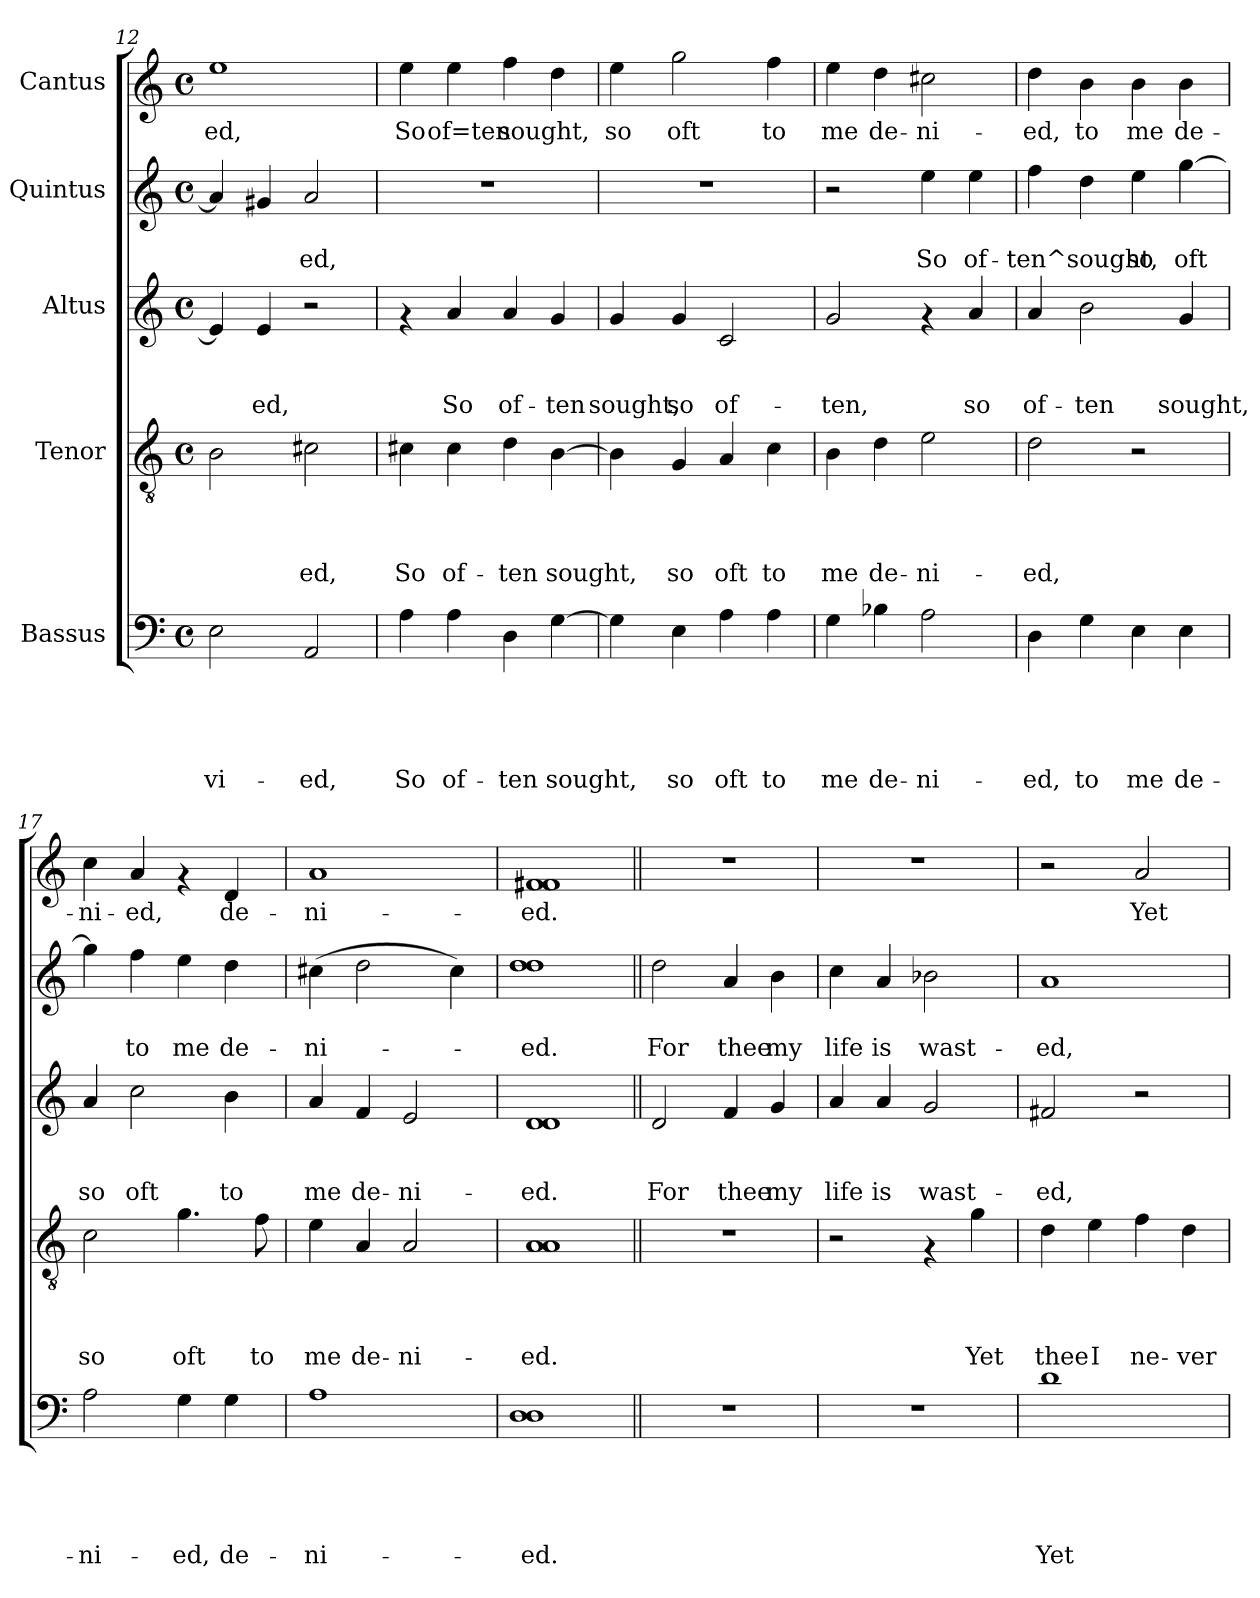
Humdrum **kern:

**kern	**text	**text	**text	**text	**text	**kern	**text	**text	**text	**text	**kern	**text	**text	**text	**kern	**text	**text	**kern	**text
*part5	*part5	*part5	*part5	*part5	*part5	*part4	*part4	*part4	*part4	*part4	*part3	*part3	*part3	*part3	*part2	*part2	*part2	*part1	*part1
*staff5	*staff5	*staff5	*staff5	*staff5	*staff5	*staff4	*staff4	*staff4	*staff4	*staff4	*staff3	*staff3	*staff3	*staff3	*staff2	*staff2	*staff2	*staff1	*staff1
*I"Bassus	*	*	*	*	*	*I"Tenor	*	*	*	*	*I"Altus	*	*	*	*I"Quintus	*	*	*I"Cantus	*
*clefF4	*	*	*	*	*	*clefGv2	*	*	*	*	*clefG2	*	*	*	*clefG2	*	*	*clefG2	*
*k[]	*	*	*	*	*	*k[]	*	*	*	*	*k[]	*	*	*	*k[]	*	*	*k[]	*
*C:	*	*	*	*	*	*C:	*	*	*	*	*C:	*	*	*	*C:	*	*	*C:	*
*M4/4	*	*	*	*	*	*M4/4	*	*	*	*	*M4/4	*	*	*	*M4/4	*	*	*M4/4	*
*met(c)	*	*	*	*	*	*met(c)	*	*	*	*	*met(c)	*	*	*	*met(c)	*	*	*met(c)	*
=12	=12	=12	=12	=12	=12	=12	=12	=12	=12	=12	=12	=12	=12	=12	=12	=12	=12	=12	=12
!	!	!	!	!	!LO:LY:b	!	!	!	!	!	!	!	!	!	!	!	!	!	!LO:LY:b
2E\	.	.	.	.	-vi-	2B\	.	.	.	.	4e/]	.	.	.	4a/]	.	.	1ee	-ed,
!	!	!	!	!	!	!	!	!	!	!	!	!	!	!LO:LY:b	!	!	!	!	!
.	.	.	.	.	.	.	.	.	.	.	4e/	.	.	-ed,	4g#X/	.	.	.	.
!	!	!	!	!	!LO:LY:b	!	!	!	!	!LO:LY:b	!	!	!	!	!	!	!LO:LY:b	!	!
2AA/	.	.	.	.	-ed,	2c#X\	.	.	.	-ed,	2r	.	.	.	2a/	.	-ed,	.	.
!!LO:PB:g=z
=13	=13	=13	=13	=13	=13	=13	=13	=13	=13	=13	=13	=13	=13	=13	=13	=13	=13	=13	=13
!	!	!	!	!	!LO:LY:b	!	!	!	!	!LO:LY:b	!	!	!	!	!	!	!	!	!LO:LY:b
4A\	.	.	.	.	So	4c#X\	.	.	.	So	4rf	.	.	.	1r	.	.	4ee\	So
!	!	!	!	!	!LO:LY:b	!	!	!	!	!LO:LY:b	!	!	!	!LO:LY:b	!	!	!	!	!LO:LY:b
4A\	.	.	.	.	of-	4c#\	.	.	.	of-	4a/	.	.	So	.	.	.	4ee\	of=ten
!	!	!	!	!	!LO:LY:b	!	!	!	!	!LO:LY:b	!	!	!	!LO:LY:b	!	!	!	!	!LO:LY:b
4D\	.	.	.	.	-ten	4d\	.	.	.	-ten	4a/	.	.	of-	.	.	.	4ff\	sought,
!	!	!	!	!	!LO:LY:b	!	!	!	!	!LO:LY:b	!	!	!	!LO:LY:b	!	!	!	!	!
[>4G\	.	.	.	.	sought,	[>4B\	.	.	.	sought,	4g/	.	.	-ten	.	.	.	4dd\	.
=14	=14	=14	=14	=14	=14	=14	=14	=14	=14	=14	=14	=14	=14	=14	=14	=14	=14	=14	=14
!	!	!	!	!	!	!	!	!	!	!	!	!	!	!LO:LY:b	!	!	!	!	!LO:LY:b
4G\]	.	.	.	.	.	4B\]	.	.	.	.	4g/	.	.	sought,	1r	.	.	4ee\	so
!	!	!	!	!	!LO:LY:b	!	!	!	!	!LO:LY:b	!	!	!	!LO:LY:b	!	!	!	!	!LO:LY:b
4E\	.	.	.	.	so	4G/	.	.	.	so	4g/	.	.	so	.	.	.	2gg\	oft
!	!	!	!	!	!LO:LY:b	!	!	!	!	!LO:LY:b	!	!	!	!LO:LY:b	!	!	!	!	!
4A\	.	.	.	.	oft	4A/	.	.	.	oft	2c/	.	.	of-	.	.	.	.	.
!	!	!	!	!	!LO:LY:b	!	!	!	!	!LO:LY:b	!	!	!	!	!	!	!	!	!LO:LY:b
4A\	.	.	.	.	to	4c\	.	.	.	to	.	.	.	.	.	.	.	4ff\	to
=15	=15	=15	=15	=15	=15	=15	=15	=15	=15	=15	=15	=15	=15	=15	=15	=15	=15	=15	=15
!	!	!	!	!	!LO:LY:b	!	!	!	!	!LO:LY:b	!	!	!	!LO:LY:b	!	!	!	!	!LO:LY:b
4G\	.	.	.	.	me	4B\	.	.	.	me	2g/	.	.	-ten,	2r	.	.	4ee\	me
!	!	!	!	!	!LO:LY:b	!	!	!	!	!LO:LY:b	!	!	!	!	!	!	!	!	!LO:LY:b
4B-X\	.	.	.	.	de-	4d\	.	.	.	de-	.	.	.	.	.	.	.	4dd\	de-
!	!	!	!	!	!LO:LY:b	!	!	!	!	!LO:LY:b	!	!	!	!	!	!	!LO:LY:b	!	!LO:LY:b
2A\	.	.	.	.	-ni-	2e\	.	.	.	-ni-	4rf	.	.	.	4ee\	.	So	2cc#X\	-ni-
!	!	!	!	!	!	!	!	!	!	!	!	!	!	!LO:LY:b	!	!	!LO:LY:b	!	!
.	.	.	.	.	.	.	.	.	.	.	4a/	.	.	so	4ee\	.	of-	.	.
=16	=16	=16	=16	=16	=16	=16	=16	=16	=16	=16	=16	=16	=16	=16	=16	=16	=16	=16	=16
!	!	!	!	!	!LO:LY:b	!	!	!	!	!LO:LY:b	!	!	!	!LO:LY:b	!	!	!LO:LY:b	!	!LO:LY:b
4D\	.	.	.	.	-ed,	2d\	.	.	.	-ed,	4a/	.	.	of-	4ff\	.	-ten^sought,	4dd\	-ed,
!	!	!	!	!	!LO:LY:b	!	!	!	!	!	!	!	!	!LO:LY:b	!	!	!	!	!LO:LY:b
4G\	.	.	.	.	to	.	.	.	.	.	2b\	.	.	-ten	4dd\	.	.	4b\	to
!	!	!	!	!	!LO:LY:b	!	!	!	!	!	!	!	!	!	!	!	!LO:LY:b	!	!LO:LY:b
4E\	.	.	.	.	me	2r	.	.	.	.	.	.	.	.	4ee\	.	so	4b\	me
!	!	!	!	!	!LO:LY:b	!	!	!	!	!	!	!	!	!LO:LY:b	!	!	!LO:LY:b	!	!LO:LY:b
4E\	.	.	.	.	de-	.	.	.	.	.	4g/	.	.	sought,	[>4gg\	.	oft	4b\	de-
=17	=17	=17	=17	=17	=17	=17	=17	=17	=17	=17	=17	=17	=17	=17	=17	=17	=17	=17	=17
!	!	!	!	!	!LO:LY:b	!	!	!	!	!LO:LY:b	!	!	!	!LO:LY:b	!	!	!	!	!LO:LY:b
2A\	.	.	.	.	-ni-	2c\	.	.	.	so	4a/	.	.	so	4gg\]	.	.	4cc\	-ni-
!	!	!	!	!	!	!	!	!	!	!	!	!	!	!LO:LY:b	!	!	!LO:LY:b	!	!LO:LY:b
.	.	.	.	.	.	.	.	.	.	.	2cc\	.	.	oft	4ff\	.	to	4a/	-ed,
!	!	!	!	!	!LO:LY:b	!	!	!	!	!LO:LY:b	!	!	!	!	!	!	!LO:LY:b	!	!
4G\	.	.	.	.	-ed,	4.g\	.	.	.	oft	.	.	.	.	4ee\	.	me	4rf	.
!	!	!	!	!	!LO:LY:b	!	!	!	!	!	!	!	!	!LO:LY:b	!	!	!LO:LY:b	!	!LO:LY:b
4G\	.	.	.	.	de-	.	.	.	.	.	4b\	.	.	to	4dd\	.	de-	4d/	de-
!	!	!	!	!	!	!	!	!	!	!LO:LY:b	!	!	!	!	!	!	!	!	!
.	.	.	.	.	.	8f\	.	.	.	to	.	.	.	.	.	.	.	.	.
=18	=18	=18	=18	=18	=18	=18	=18	=18	=18	=18	=18	=18	=18	=18	=18	=18	=18	=18	=18
!	!	!	!	!	!LO:LY:b	!	!	!	!	!LO:LY:b	!	!	!	!LO:LY:b	!	!	!LO:LY:b	!	!LO:LY:b
1A	.	.	.	.	-ni-	4e\	.	.	.	me	4a/	.	.	me	(>4cc#X\	.	-ni-	1a	-ni-
!	!	!	!	!	!	!	!	!	!	!LO:LY:b	!	!	!	!LO:LY:b	!	!	!	!	!
.	.	.	.	.	.	4A/	.	.	.	de-	4f/	.	.	de-	2dd\	.	.	.	.
!	!	!	!	!	!	!	!	!	!	!LO:LY:b	!	!	!	!LO:LY:b	!	!	!	!	!
.	.	.	.	.	.	2A/	.	.	.	-ni-	2e/	.	.	-ni-	.	.	.	.	.
.	.	.	.	.	.	.	.	.	.	.	.	.	.	.	4cc#\)	.	.	.	.
!!LO:LB:g=z
=19	=19	=19	=19	=19	=19	=19	=19	=19	=19	=19	=19	=19	=19	=19	=19	=19	=19	=19	=19
!	!	!	!	!	!LO:LY:b	!	!	!	!	!LO:LY:b	!	!	!	!LO:LY:b	!	!	!LO:LY:b	!	!LO:LY:b
1D 1D	.	.	.	.	-ed.	1A 1A	.	.	.	-ed.	1d 1d	.	.	-ed.	1dd 1dd	.	-ed.	1f#X 1f#	-ed.
=20||	=20||	=20||	=20||	=20||	=20||	=20||	=20||	=20||	=20||	=20||	=20||	=20||	=20||	=20||	=20||	=20||	=20||	=20||	=20||
!	!	!	!	!	!	!	!	!	!	!	!	!	!	!LO:LY:b	!	!	!LO:LY:b	!	!
1r	.	.	.	.	.	1r	.	.	.	.	2d/	.	.	For	2dd\	.	For	1r	.
!	!	!	!	!	!	!	!	!	!	!	!	!	!	!LO:LY:b	!	!	!LO:LY:b	!	!
.	.	.	.	.	.	.	.	.	.	.	4f/	.	.	thee	4a/	.	thee	.	.
!	!	!	!	!	!	!	!	!	!	!	!	!	!	!LO:LY:b	!	!	!LO:LY:b	!	!
.	.	.	.	.	.	.	.	.	.	.	4g/	.	.	my	4b\	.	my	.	.
=21	=21	=21	=21	=21	=21	=21	=21	=21	=21	=21	=21	=21	=21	=21	=21	=21	=21	=21	=21
!	!	!	!	!	!	!	!	!	!	!	!	!	!	!LO:LY:b	!	!	!LO:LY:b	!	!
1r	.	.	.	.	.	2r	.	.	.	.	4a/	.	.	life	4cc\	.	life	1r	.
!	!	!	!	!	!	!	!	!	!	!	!	!	!	!LO:LY:b	!	!	!LO:LY:b	!	!
.	.	.	.	.	.	.	.	.	.	.	4a/	.	.	is	4a/	.	is	.	.
!	!	!	!	!	!	!	!	!	!	!	!	!	!	!LO:LY:b	!	!	!LO:LY:b	!	!
.	.	.	.	.	.	4rF	.	.	.	.	2g/	.	.	wast-	2b-X\	.	wast-	.	.
!	!	!	!	!	!	!	!	!	!	!LO:LY:b	!	!	!	!	!	!	!	!	!
.	.	.	.	.	.	4g\	.	.	.	Yet	.	.	.	.	.	.	.	.	.
=22	=22	=22	=22	=22	=22	=22	=22	=22	=22	=22	=22	=22	=22	=22	=22	=22	=22	=22	=22
!	!	!	!	!	!LO:LY:b	!	!	!	!	!LO:LY:b	!	!	!	!LO:LY:b	!	!	!LO:LY:b	!	!
1d	.	.	.	.	Yet	4d\	.	.	.	thee	2f#X/	.	.	-ed,	1a	.	-ed,	2r	.
!	!	!	!	!	!	!	!	!	!	!LO:LY:b	!	!	!	!	!	!	!	!	!
.	.	.	.	.	.	4e\	.	.	.	I	.	.	.	.	.	.	.	.	.
!	!	!	!	!	!	!	!	!	!	!LO:LY:b	!	!	!	!	!	!	!	!	!LO:LY:b
.	.	.	.	.	.	4f\	.	.	.	ne-	2r	.	.	.	.	.	.	2a/	Yet
!	!	!	!	!	!	!	!	!	!	!LO:LY:b	!	!	!	!	!	!	!	!	!
.	.	.	.	.	.	4d\	.	.	.	-ver	.	.	.	.	.	.	.	.	.
=	=	=	=	=	=	=	=	=	=	=	=	=	=	=	=	=	=	=	=
*-	*-	*-	*-	*-	*-	*-	*-	*-	*-	*-	*-	*-	*-	*-	*-	*-	*-	*-	*-
